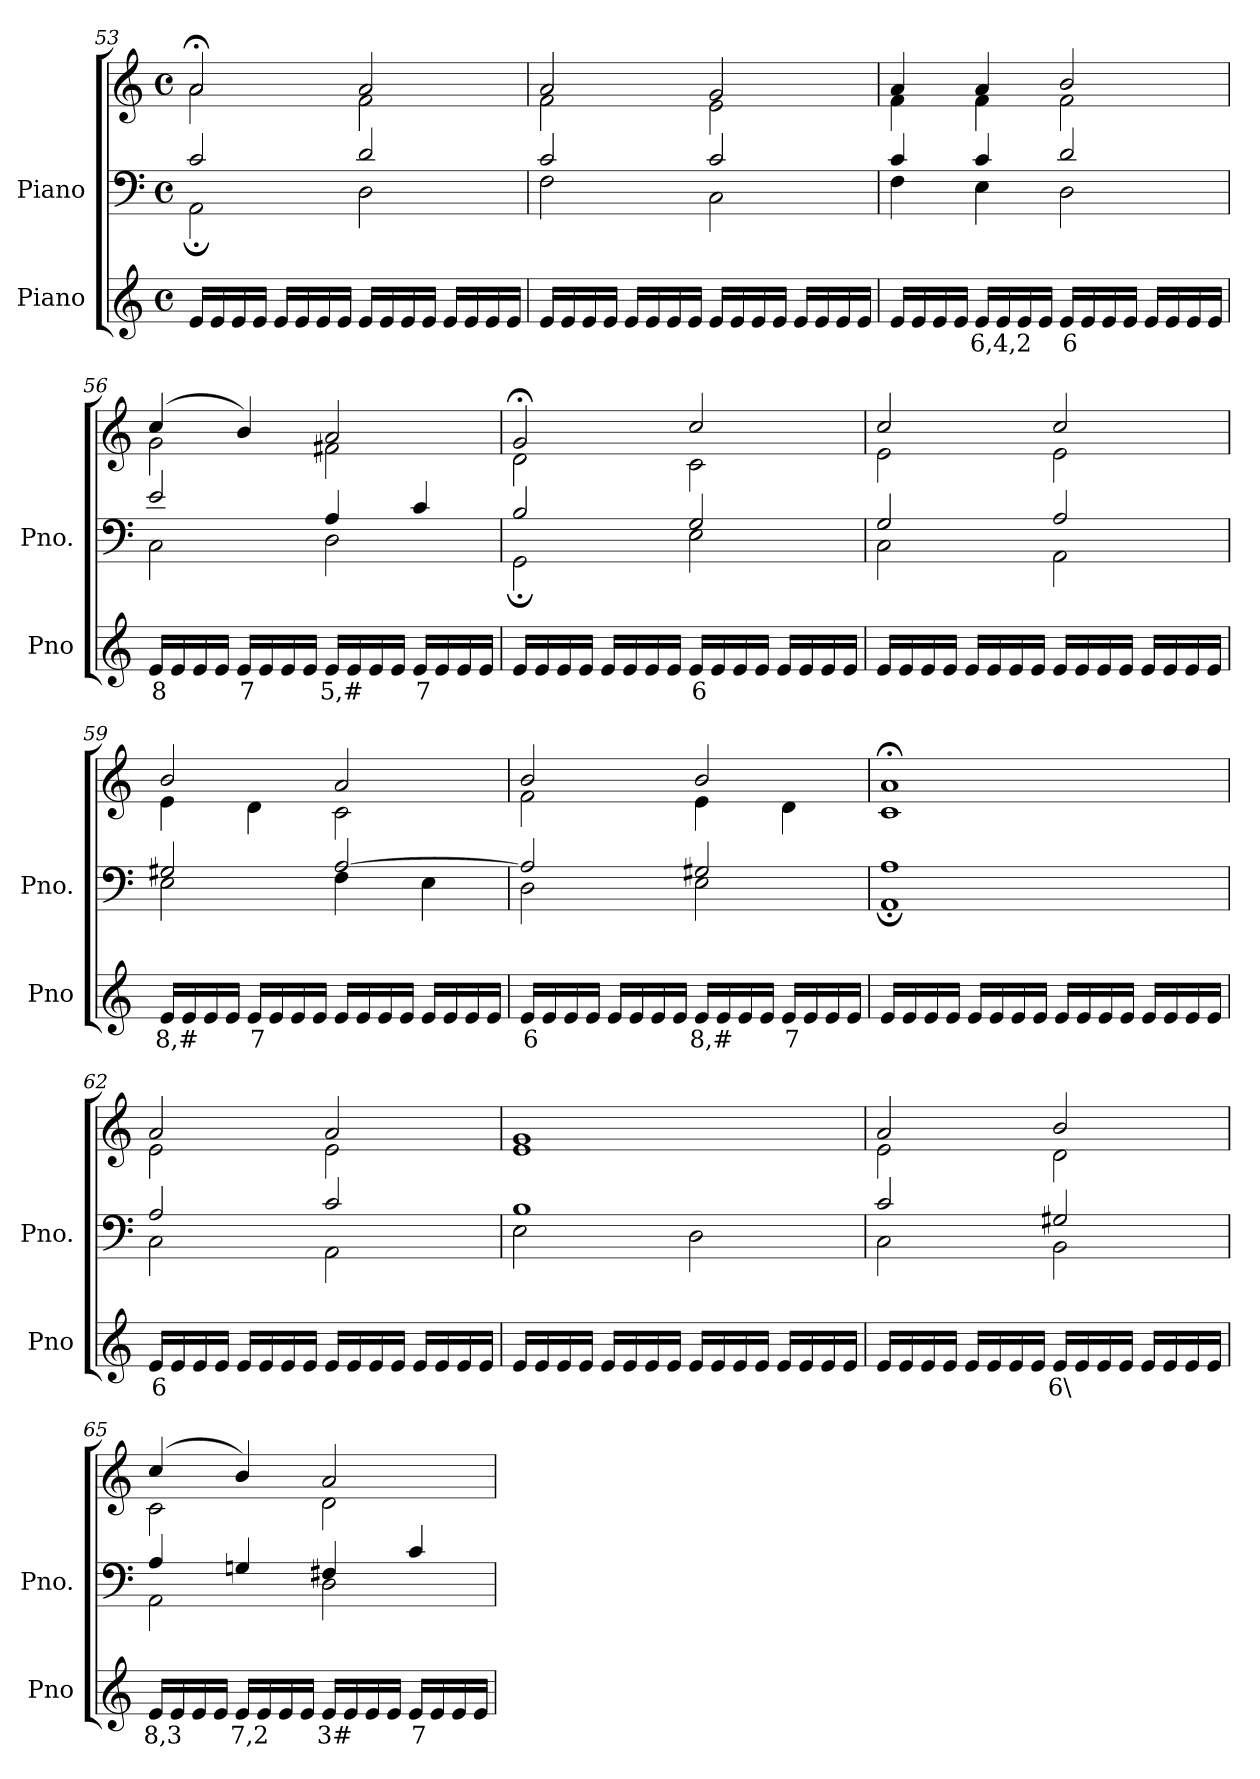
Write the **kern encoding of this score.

**kern	**text	**kern	**kern
*part2	*part2	*part1	*part1
*staff3	*staff3	*staff2	*staff1
*I"Piano	*	*I"Piano	*
*I'Pno	*	*I'Pno.	*
*clefG2	*	*clefF4	*clefG2
*k[]	*	*k[]	*k[]
*M4/4	*	*M4/4	*M4/4
*met(c)	*	*met(c)	*met(c)
=53	=53	=53	=53
*	*	*^	*^
16e/LL	.	2c/	2AA;\	2a;</	2a\
16e/	.	.	.	.	.
16e/	.	.	.	.	.
16e/JJ	.	.	.	.	.
16e/LL	.	.	.	.	.
16e/	.	.	.	.	.
16e/	.	.	.	.	.
16e/JJ	.	.	.	.	.
16e/LL	.	2d/	2D\	2a/	2f\
16e/	.	.	.	.	.
16e/	.	.	.	.	.
16e/JJ	.	.	.	.	.
16e/LL	.	.	.	.	.
16e/	.	.	.	.	.
16e/	.	.	.	.	.
16e/JJ	.	.	.	.	.
=54	=54	=54	=54	=54	=54
16e/LL	.	2c/	2F\	2a/	2f\
16e/	.	.	.	.	.
16e/	.	.	.	.	.
16e/JJ	.	.	.	.	.
16e/LL	.	.	.	.	.
16e/	.	.	.	.	.
16e/	.	.	.	.	.
16e/JJ	.	.	.	.	.
16e/LL	.	2c/	2C\	2g/	2e\
16e/	.	.	.	.	.
16e/	.	.	.	.	.
16e/JJ	.	.	.	.	.
16e/LL	.	.	.	.	.
16e/	.	.	.	.	.
16e/	.	.	.	.	.
16e/JJ	.	.	.	.	.
=55	=55	=55	=55	=55	=55
16e/LL	.	4c/	4F\	4a/	4f\
16e/	.	.	.	.	.
16e/	.	.	.	.	.
16e/JJ	.	.	.	.	.
!	!LO:LY:b	!	!	!	!
16e/LL	6,4,2	4c/	4E\	4a/	4f\
16e/	.	.	.	.	.
16e/	.	.	.	.	.
16e/JJ	.	.	.	.	.
!	!LO:LY:b	!	!	!	!
16e/LL	6	2d/	2D\	2b/	2f\
16e/	.	.	.	.	.
16e/	.	.	.	.	.
16e/JJ	.	.	.	.	.
16e/LL	.	.	.	.	.
16e/	.	.	.	.	.
16e/	.	.	.	.	.
16e/JJ	.	.	.	.	.
=56	=56	=56	=56	=56	=56
!	!LO:LY:b	!	!	!	!
16e/LL	8	2e/	2C\	(>4cc/	2g\
16e/	.	.	.	.	.
16e/	.	.	.	.	.
16e/JJ	.	.	.	.	.
!	!LO:LY:b	!	!	!	!
16e/LL	7	.	.	4b/)	.
16e/	.	.	.	.	.
16e/	.	.	.	.	.
16e/JJ	.	.	.	.	.
!	!LO:LY:b	!	!	!	!
16e/LL	5,#	4A/	2D\	2a/	2f#X\
16e/	.	.	.	.	.
16e/	.	.	.	.	.
16e/JJ	.	.	.	.	.
!	!LO:LY:b	!	!	!	!
16e/LL	7	4c/	.	.	.
16e/	.	.	.	.	.
16e/	.	.	.	.	.
16e/JJ	.	.	.	.	.
=57	=57	=57	=57	=57	=57
16e/LL	.	2B/	2GG;\	2g;</	2d\
16e/	.	.	.	.	.
16e/	.	.	.	.	.
16e/JJ	.	.	.	.	.
16e/LL	.	.	.	.	.
16e/	.	.	.	.	.
16e/	.	.	.	.	.
16e/JJ	.	.	.	.	.
!	!LO:LY:b	!	!	!	!
16e/LL	6	2G/	2E\	2cc/	2c\
16e/	.	.	.	.	.
16e/	.	.	.	.	.
16e/JJ	.	.	.	.	.
16e/LL	.	.	.	.	.
16e/	.	.	.	.	.
16e/	.	.	.	.	.
16e/JJ	.	.	.	.	.
=58	=58	=58	=58	=58	=58
16e/LL	.	2G/	2C\	2cc/	2e\
16e/	.	.	.	.	.
16e/	.	.	.	.	.
16e/JJ	.	.	.	.	.
16e/LL	.	.	.	.	.
16e/	.	.	.	.	.
16e/	.	.	.	.	.
16e/JJ	.	.	.	.	.
16e/LL	.	2A/	2AA\	2cc/	2e\
16e/	.	.	.	.	.
16e/	.	.	.	.	.
16e/JJ	.	.	.	.	.
16e/LL	.	.	.	.	.
16e/	.	.	.	.	.
16e/	.	.	.	.	.
16e/JJ	.	.	.	.	.
=59	=59	=59	=59	=59	=59
!	!LO:LY:b	!	!	!	!
16e/LL	8,#	2G#X/	2E\	2b/	4e\
16e/	.	.	.	.	.
16e/	.	.	.	.	.
16e/JJ	.	.	.	.	.
!	!LO:LY:b	!	!	!	!
16e/LL	7	.	.	.	4d\
16e/	.	.	.	.	.
16e/	.	.	.	.	.
16e/JJ	.	.	.	.	.
16e/LL	.	[2A/	4F\	2a/	2c\
16e/	.	.	.	.	.
16e/	.	.	.	.	.
16e/JJ	.	.	.	.	.
!	!LO:LY:b	!	!	!	!
16e/LL	_	.	4E\	.	.
16e/	.	.	.	.	.
16e/	.	.	.	.	.
16e/JJ	.	.	.	.	.
=60	=60	=60	=60	=60	=60
!	!LO:LY:b	!	!	!	!
16e/LL	6	2A/]	2D\	2b/	2f\
16e/	.	.	.	.	.
16e/	.	.	.	.	.
16e/JJ	.	.	.	.	.
16e/LL	.	.	.	.	.
16e/	.	.	.	.	.
16e/	.	.	.	.	.
16e/JJ	.	.	.	.	.
!	!LO:LY:b	!	!	!	!
16e/LL	8,#	2G#X/	2E\	2b/	4e\
16e/	.	.	.	.	.
16e/	.	.	.	.	.
16e/JJ	.	.	.	.	.
!	!LO:LY:b	!	!	!	!
16e/LL	7	.	.	.	4d\
16e/	.	.	.	.	.
16e/	.	.	.	.	.
16e/JJ	.	.	.	.	.
=61	=61	=61	=61	=61	=61
16e/LL	.	1A	1AA;	1a;<	1c
16e/	.	.	.	.	.
16e/	.	.	.	.	.
16e/JJ	.	.	.	.	.
16e/LL	.	.	.	.	.
16e/	.	.	.	.	.
16e/	.	.	.	.	.
16e/JJ	.	.	.	.	.
16e/LL	.	.	.	.	.
16e/	.	.	.	.	.
16e/	.	.	.	.	.
16e/JJ	.	.	.	.	.
16e/LL	.	.	.	.	.
16e/	.	.	.	.	.
16e/	.	.	.	.	.
16e/JJ	.	.	.	.	.
=62	=62	=62	=62	=62	=62
!	!LO:LY:b	!	!	!	!
16e/LL	6	2A/	2C\	2a/	2e\
16e/	.	.	.	.	.
16e/	.	.	.	.	.
16e/JJ	.	.	.	.	.
16e/LL	.	.	.	.	.
16e/	.	.	.	.	.
16e/	.	.	.	.	.
16e/JJ	.	.	.	.	.
16e/LL	.	2c/	2AA\	2a/	2e\
16e/	.	.	.	.	.
16e/	.	.	.	.	.
16e/JJ	.	.	.	.	.
16e/LL	.	.	.	.	.
16e/	.	.	.	.	.
16e/	.	.	.	.	.
16e/JJ	.	.	.	.	.
=63	=63	=63	=63	=63	=63
16e/LL	.	1B	2E\	1g	1e
16e/	.	.	.	.	.
16e/	.	.	.	.	.
16e/JJ	.	.	.	.	.
16e/LL	.	.	.	.	.
16e/	.	.	.	.	.
16e/	.	.	.	.	.
16e/JJ	.	.	.	.	.
!	!LO:LY:b	!	!	!	!
16e/LL	_	.	2D\	.	.
16e/	.	.	.	.	.
16e/	.	.	.	.	.
16e/JJ	.	.	.	.	.
16e/LL	.	.	.	.	.
16e/	.	.	.	.	.
16e/	.	.	.	.	.
16e/JJ	.	.	.	.	.
=64	=64	=64	=64	=64	=64
16e/LL	.	2c/	2C\	2a/	2e\
16e/	.	.	.	.	.
16e/	.	.	.	.	.
16e/JJ	.	.	.	.	.
16e/LL	.	.	.	.	.
16e/	.	.	.	.	.
16e/	.	.	.	.	.
16e/JJ	.	.	.	.	.
!	!LO:LY:b	!	!	!	!
16e/LL	6\	2G#X/	2BB\	2b/	2d\
16e/	.	.	.	.	.
16e/	.	.	.	.	.
16e/JJ	.	.	.	.	.
16e/LL	.	.	.	.	.
16e/	.	.	.	.	.
16e/	.	.	.	.	.
16e/JJ	.	.	.	.	.
=65	=65	=65	=65	=65	=65
!	!LO:LY:b	!	!	!	!
16e/LL	8,3	4A/	2AA\	(>4cc/	2c\
16e/	.	.	.	.	.
16e/	.	.	.	.	.
16e/JJ	.	.	.	.	.
!	!LO:LY:b	!	!	!	!
16e/LL	7,2	4Gn/	.	4b/)	.
16e/	.	.	.	.	.
16e/	.	.	.	.	.
16e/JJ	.	.	.	.	.
!	!LO:LY:b	!	!	!	!
16e/LL	3#	4F#X/	2D\	2a/	2d\
16e/	.	.	.	.	.
16e/	.	.	.	.	.
16e/JJ	.	.	.	.	.
!	!LO:LY:b	!	!	!	!
16e/LL	7	4c/	.	.	.
16e/	.	.	.	.	.
16e/	.	.	.	.	.
16e/JJ	.	.	.	.	.
*	*	*v	*v	*	*
*	*	*	*v	*v
=	=	=	=
*-	*-	*-	*-
